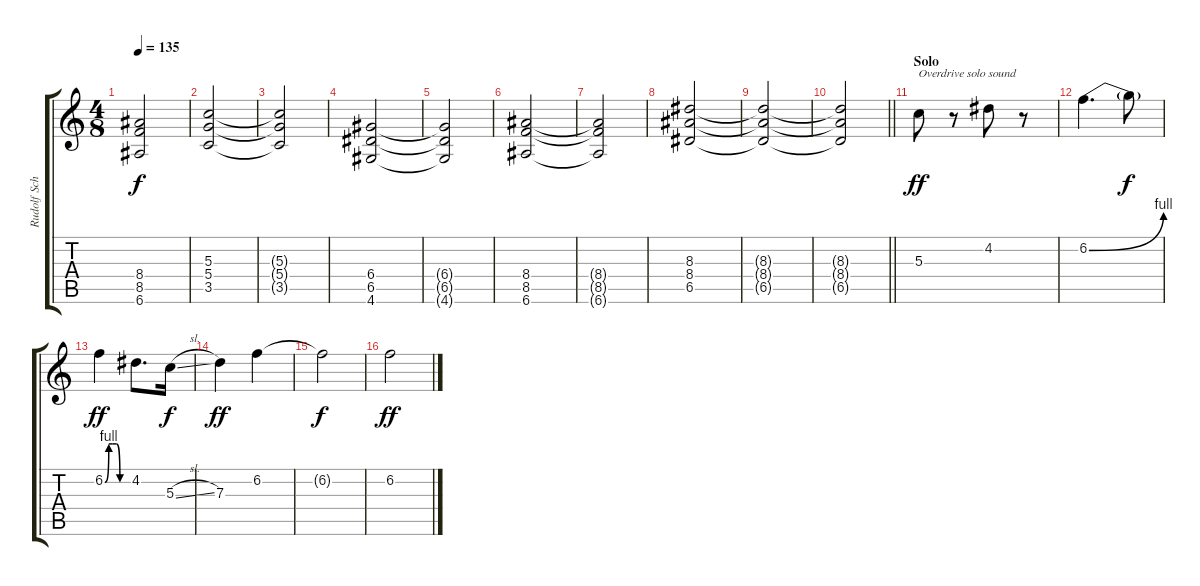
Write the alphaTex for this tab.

\track ("Rudolf Schenker" "Rudolf Sch") {instrument overdrivenguitar}
\staff {score tabs}
\tuning (E4 B3 G3 D3 A2 E2) {hide}
\ts (4 8)
\tempo 135
\clef g2
\ks c
(8.4{t} 8.5{t} 6.6{t}).2{dy f} |
(5.3 5.4 3.5).2 |
(5.3{t} 5.4{t} 3.5{t}).2 |
(6.4 6.5 4.6).2 |
(6.4{t} 6.5{t} 4.6{t}).2 |
(8.4 8.5 6.6).2 |
(8.4{t} 8.5{t} 6.6{t}).2 |
(8.3 8.4 6.5).2 |
(8.3{t} 8.4{t} 6.5{t}).2 |
\barLineRight lightlight
(8.3{t} 8.4{t} 6.5{t}).2 |
\section ("" "Solo")
5.3.8{txt "Overdrive solo sound" dy ff volume 13 instrument overdrivenguitar} r.8 4.2.8 r.8 |
6.2{be (bend 0 0 60 4)}.4{d} 6.2{t}.8{dy f} |
6.2{be (custom 0 0 10 4 20 4 30 4 39 0 60 0)}.4{dy ff} 4.2.8{d} 5.3{sl}.16{dy f} |
7.3.4{dy ff} 6.2.4 |
6.2{t}.2{dy f} |
6.2.2{dy ff}
